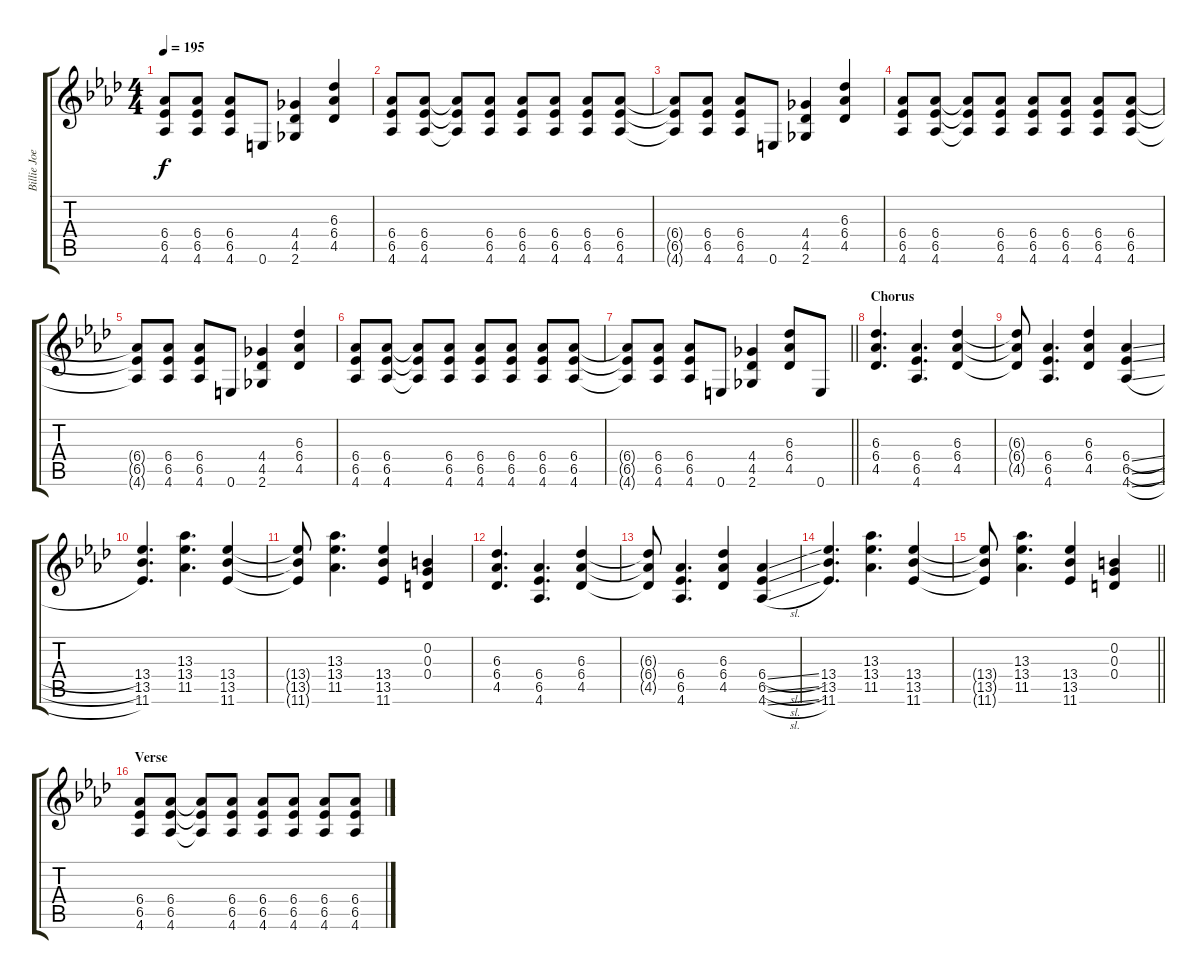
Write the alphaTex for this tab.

\track ("Billie Joe Rhythm" "Billie Joe") {instrument overdrivenguitar}
\staff {score tabs}
\tuning (E4 B3 G3 D3 A2 E2) {hide}
\ts (4 4)
\tempo 195
\clef g2
\ks ab
(6.4{t} 6.5{t} 4.6{t}).8{dy f} (6.4 6.5 4.6).8 (6.4 6.5 4.6).8 0.6.8 (4.4 4.5 2.6).4 (6.3 6.4 4.5).4 |
(6.4 6.5 4.6).8 (6.4 6.5 4.6).8 (6.4{t} 6.5{t} 4.6{t}).8 (6.4 6.5 4.6).8 (6.4 6.5 4.6).8 (6.4 6.5 4.6).8 (6.4 6.5 4.6).8 (6.4 6.5 4.6).8 |
(6.4{t} 6.5{t} 4.6{t}).8 (6.4 6.5 4.6).8 (6.4 6.5 4.6).8 0.6.8 (4.4 4.5 2.6).4 (6.3 6.4 4.5).4 |
(6.4 6.5 4.6).8 (6.4 6.5 4.6).8 (6.4{t} 6.5{t} 4.6{t}).8 (6.4 6.5 4.6).8 (6.4 6.5 4.6).8 (6.4 6.5 4.6).8 (6.4 6.5 4.6).8 (6.4 6.5 4.6).8 |
(6.4{t} 6.5{t} 4.6{t}).8 (6.4 6.5 4.6).8 (6.4 6.5 4.6).8 0.6.8 (4.4 4.5 2.6).4 (6.3 6.4 4.5).4 |
(6.4 6.5 4.6).8 (6.4 6.5 4.6).8 (6.4{t} 6.5{t} 4.6{t}).8 (6.4 6.5 4.6).8 (6.4 6.5 4.6).8 (6.4 6.5 4.6).8 (6.4 6.5 4.6).8 (6.4 6.5 4.6).8 |
\barLineRight lightlight
(6.4{t} 6.5{t} 4.6{t}).8 (6.4 6.5 4.6).8 (6.4 6.5 4.6).8 0.6.8 (4.4 4.5 2.6).4 (6.3 6.4 4.5).8 0.6.8 |
\section ("" "Chorus")
(6.3 6.4 4.5).4{d} (6.4 6.5 4.6).4{d} (6.3 6.4 4.5).4 |
(6.3{t} 6.4{t} 4.5{t}).8 (6.4 6.5 4.6).4{d} (6.3 6.4 4.5).4 (6.4{sl} 6.5{sl} 4.6{sl}).4 |
(13.4 13.5 11.6).4{d} (13.3 13.4 11.5).4{d} (13.4 13.5 11.6).4 |
(13.4{t} 13.5{t} 11.6{t}).8 (13.3 13.4 11.5).4{d} (13.4 13.5 11.6).4 (0.2 0.3 0.4).4 |
(6.3 6.4 4.5).4{d} (6.4 6.5 4.6).4{d} (6.3 6.4 4.5).4 |
(6.3{t} 6.4{t} 4.5{t}).8 (6.4 6.5 4.6).4{d} (6.3 6.4 4.5).4 (6.4{sl} 6.5{sl} 4.6{sl}).4 |
(13.4 13.5 11.6).4{d} (13.3 13.4 11.5).4{d} (13.4 13.5 11.6).4 |
\barLineRight lightlight
(13.4{t} 13.5{t} 11.6{t}).8 (13.3 13.4 11.5).4{d} (13.4 13.5 11.6).4 (0.2 0.3 0.4).4 |
\section ("" "Verse")
(6.4 6.5 4.6).8 (6.4 6.5 4.6).8 (6.4{t} 6.5{t} 4.6{t}).8 (6.4 6.5 4.6).8 (6.4 6.5 4.6).8 (6.4 6.5 4.6).8 (6.4 6.5 4.6).8 (6.4 6.5 4.6).8
